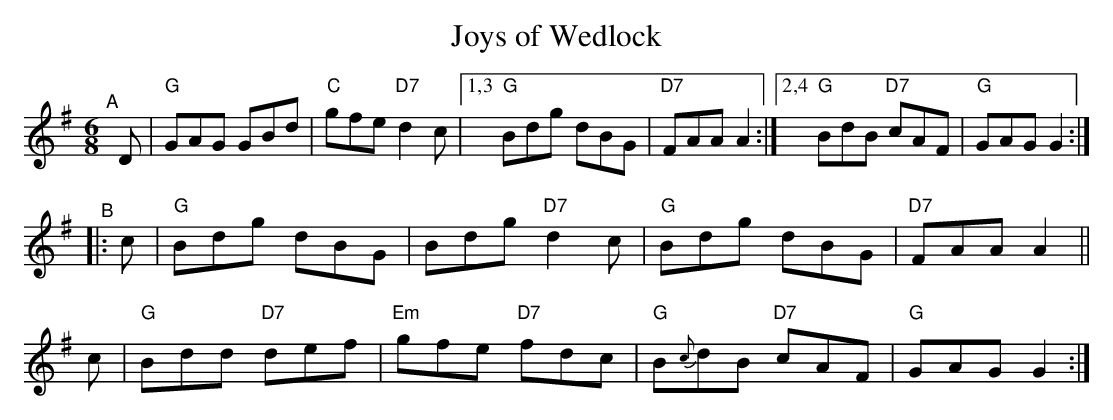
X:1
T: Joys of Wedlock
M: 6/8
L: 1/8
K: G
"^A"[|] D |\
"G"GAG GBd | "C"gfe "D7"d2c |[1,3 "G"Bdg     dBG | "D7"FAA A2 \
                           :|[2,4 "G"BdB "D7"cAF |  "G"GAG G2 :|
"^B"|:\
c | "G"Bdg     dBG |     Bdg "D7"d2c | "G"Bdg dBG | "D7"FAA A2 ||
c | "G"Bdd "D7"def | "Em"gfe "D7"fdc | "G"B{c}dB "D7"cAF | "G"GAG G2 :|
